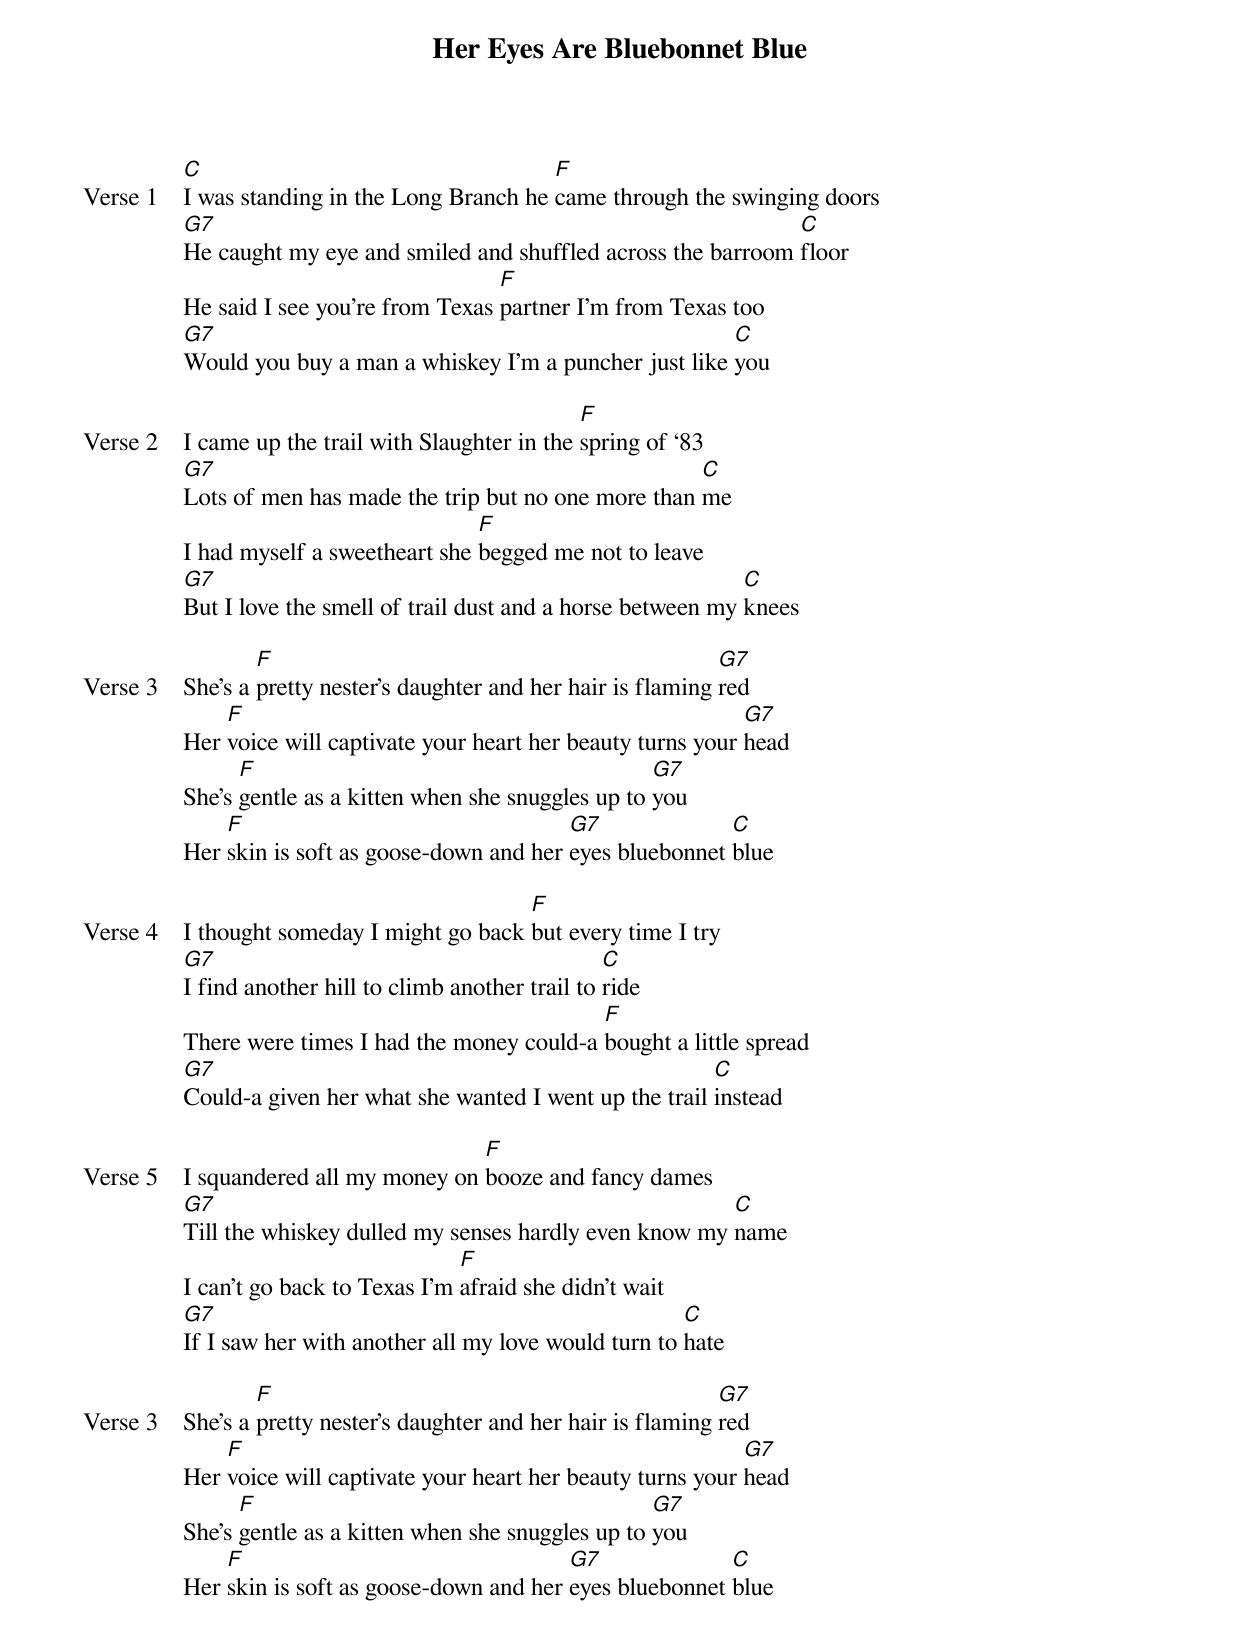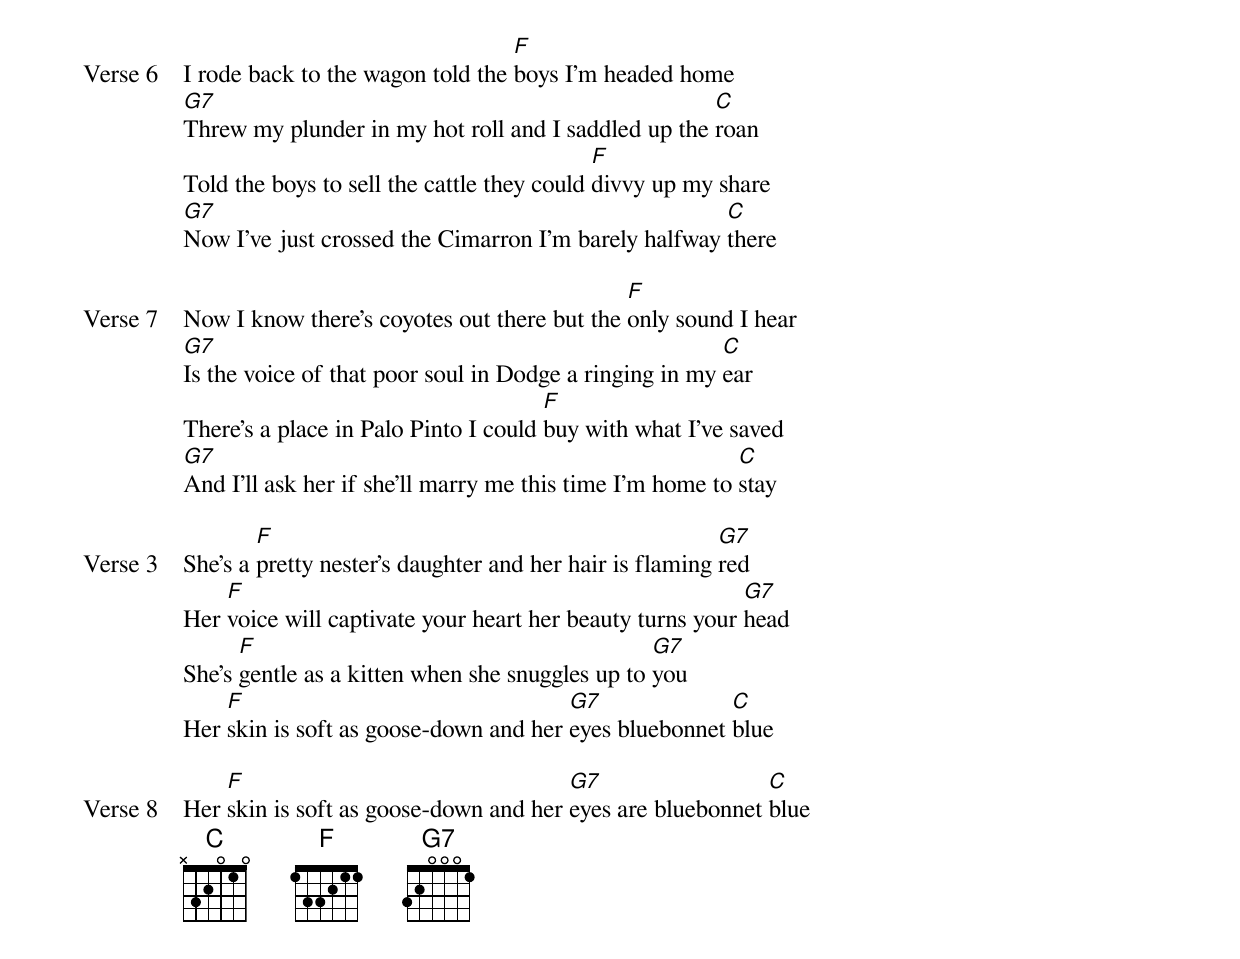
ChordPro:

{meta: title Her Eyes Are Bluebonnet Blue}
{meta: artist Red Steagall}
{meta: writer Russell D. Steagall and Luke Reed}

{start_of_verse: Verse 1}
[C]I was standing in the Long Branch he [F]came through the swinging doors
[G7]He caught my eye and smiled and shuffled across the barroom [C]floor
He said I see you’re from Texas [F]partner I’m from Texas too
[G7]Would you buy a man a whiskey I’m a puncher just like [C]you
{end_of_verse}

{start_of_verse: Verse 2}
I came up the trail with Slaughter in the [F]spring of ‘83
[G7]Lots of men has made the trip but no one more than [C]me
I had myself a sweetheart she [F]begged me not to leave
[G7]But I love the smell of trail dust and a horse between my [C]knees
{end_of_verse}

{start_of_verse: Verse 3}
She’s a [F]pretty nester’s daughter and her hair is flaming [G7]red
Her [F]voice will captivate your heart her beauty turns your [G7]head
She’s [F]gentle as a kitten when she snuggles up to [G7]you
Her [F]skin is soft as goose-down and her [G7]eyes bluebonnet [C]blue
{end_of_verse}

{start_of_verse: Verse 4}
I thought someday I might go back [F]but every time I try
[G7]I find another hill to climb another trail to [C]ride
There were times I had the money could-a [F]bought a little spread
[G7]Could-a given her what she wanted I went up the trail [C]instead
{end_of_verse}

{start_of_verse: Verse 5}
I squandered all my money on [F]booze and fancy dames
[G7]Till the whiskey dulled my senses hardly even know my [C]name
I can’t go back to Texas I’m [F]afraid she didn’t wait
[G7]If I saw her with another all my love would turn to [C]hate
{end_of_verse}

{start_of_verse: Verse 3}
She’s a [F]pretty nester’s daughter and her hair is flaming [G7]red
Her [F]voice will captivate your heart her beauty turns your [G7]head
She’s [F]gentle as a kitten when she snuggles up to [G7]you
Her [F]skin is soft as goose-down and her [G7]eyes bluebonnet [C]blue
{end_of_verse}

{start_of_verse: Verse 6}
I rode back to the wagon told the [F]boys I’m headed home
[G7]Threw my plunder in my hot roll and I saddled up the [C]roan
Told the boys to sell the cattle they could [F]divvy up my share
[G7]Now I’ve just crossed the Cimarron I’m barely halfway [C]there
{end_of_verse}

{start_of_verse: Verse 7}
Now I know there’s coyotes out there but the [F]only sound I hear
[G7]Is the voice of that poor soul in Dodge a ringing in my [C]ear
There’s a place in Palo Pinto I could [F]buy with what I’ve saved
[G7]And I’ll ask her if she’ll marry me this time I’m home to [C]stay
{end_of_verse}

{start_of_verse: Verse 3}
She’s a [F]pretty nester’s daughter and her hair is flaming [G7]red
Her [F]voice will captivate your heart her beauty turns your [G7]head
She’s [F]gentle as a kitten when she snuggles up to [G7]you
Her [F]skin is soft as goose-down and her [G7]eyes bluebonnet [C]blue
{end_of_verse}

{start_of_verse: Verse 8}
Her [F]skin is soft as goose-down and her [G7]eyes are bluebonnet [C]blue
{end_of_verse}
